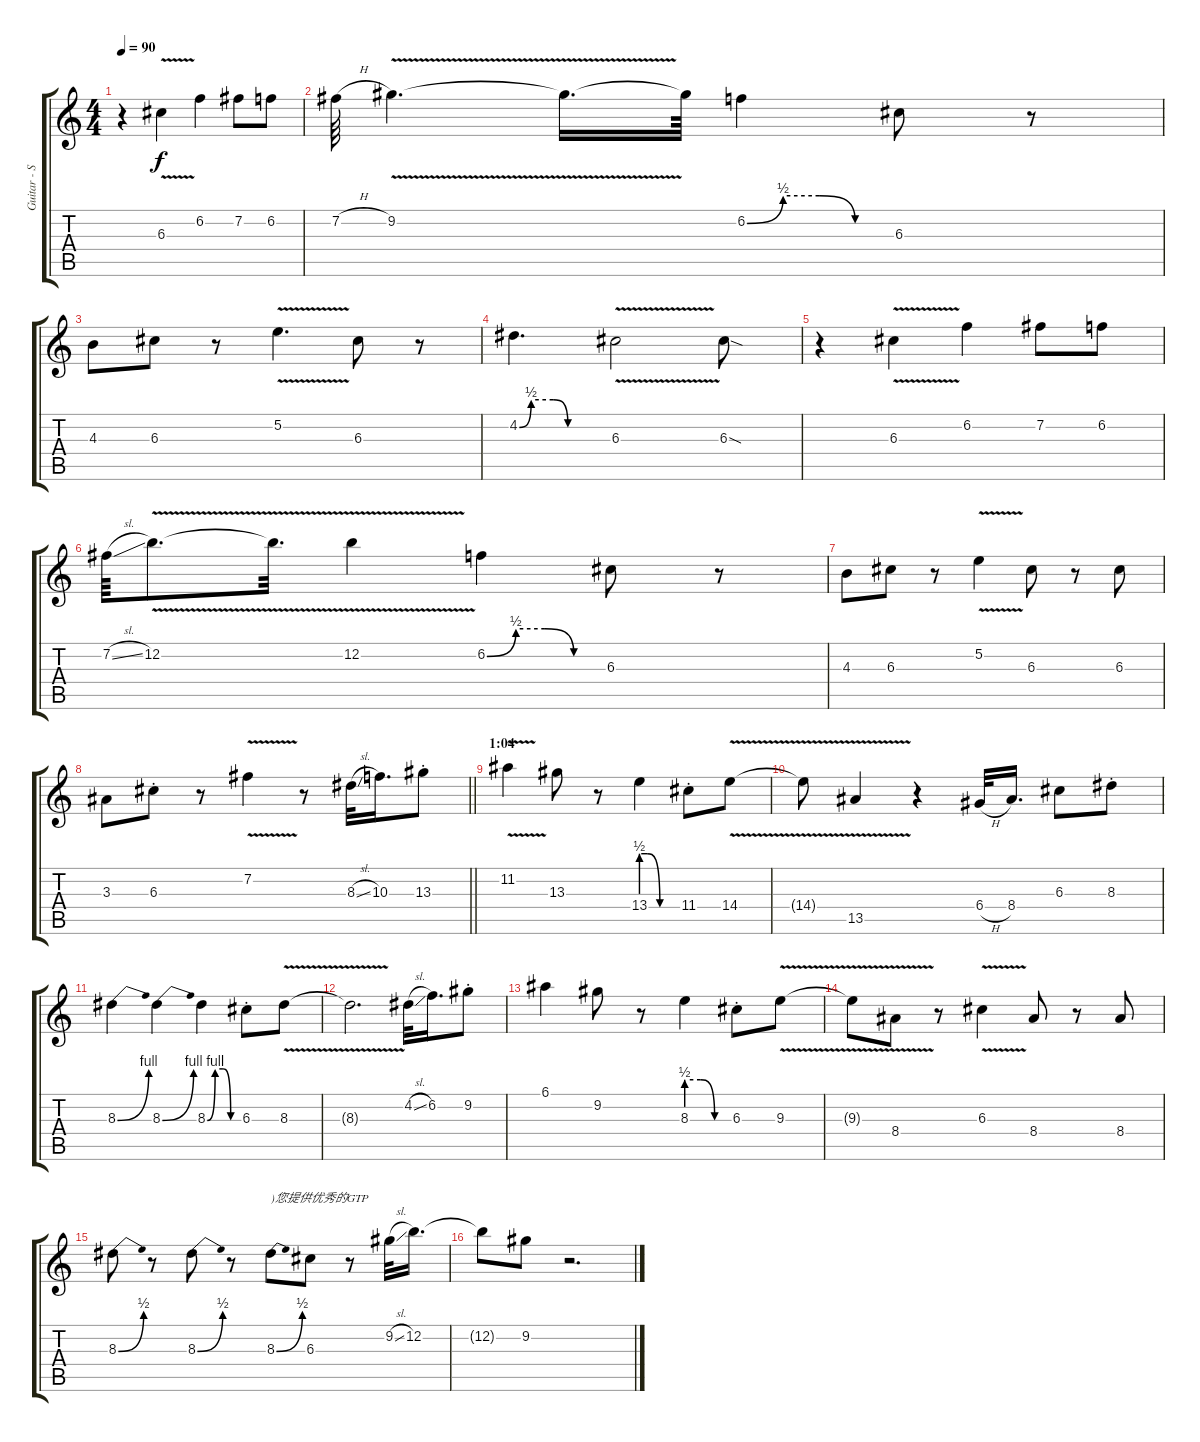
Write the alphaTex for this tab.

\track ("Guitar - Solo" "Guitar - S") {instrument overdrivenguitar}
\staff {score tabs}
\tuning (E4 B3 G3 D3 A2 E2) {hide}
\ts (4 4)
\tempo 90
\clef g2
\ks c
r.4{dy f} 6.3{v}.4 6.2.4 7.2.8 6.2.8 |
7.2{h}.64 9.2{v}.4{d} 9.2{t}.16{d} 9.2{t}.64 6.2{be (custom 0 0 15 2 30 2 45 0 60 0)}.4 6.3.8 r.8 |
4.3.8 6.3.8 r.8 5.2{v}.4{d} 6.3.8 r.8 |
4.2{be (custom 0 0 8 2 23 2 33 0 60 0)}.4{d} 6.3{v}.2 6.3{sod}.8 |
r.4 6.3{v}.4 6.2.4 7.2.8 6.2.8 |
7.2{sl}.64 12.2{v}.8{d} 12.2{t}.32{d} 12.2{v}.4 6.2{be (custom 0 0 15 2 30 2 45 0 60 0)}.4 6.3.8 r.8 |
4.3.8 6.3.8 r.8 5.2{v}.4 6.3.8 r.8 6.3.8 |
\barLineRight lightlight
3.3.8 6.3{st}.8 r.8 7.2{v}.4 r.8 8.3{sl}.32 10.3.16{d} 13.3{st}.8 |
\section ("" "1:04")
11.2{v}.4 13.3.8 r.8 13.4{be (custom 0 2 10 2 31 0 40 0 60 0)}.4 11.4{st}.8 14.4{v}.8 |
14.4{t}.8 13.5{v}.4 r.4 6.4{h}.32 8.4.16{d} 6.3.8 8.3{st}.8 |
8.3{be (bend 0 0 60 4)}.4 8.3{be (bend 0 0 60 4)}.4 8.3{be (custom 0 0 15 4 30 4 45 0 60 0)}.4 6.3{st}.8 8.3{v}.8 |
8.3{t}.2{d} 4.2{sl}.32 6.2.16{d} 9.2{st}.8 |
6.1.4 9.2.8 r.8 8.3{be (custom 0 2 20 2 40 0 60 0)}.4 6.3{st}.8 9.3{v}.8 |
9.3{t}.8 8.4{v}.8 r.8 6.3{v}.4 8.4.8 r.8 8.4.8 |
8.3{be (bend 0 0 60 2)}.8 r.8 8.3{be (bend 0 0 60 2)}.8 r.8 8.3{be (bend 0 0 60 2)}.8{txt ")您提供优秀的GTP"} 6.3.8 r.8 9.2{sl}.32 12.2.16{d} |
12.2{t}.8 9.2.8 r.2{d}
